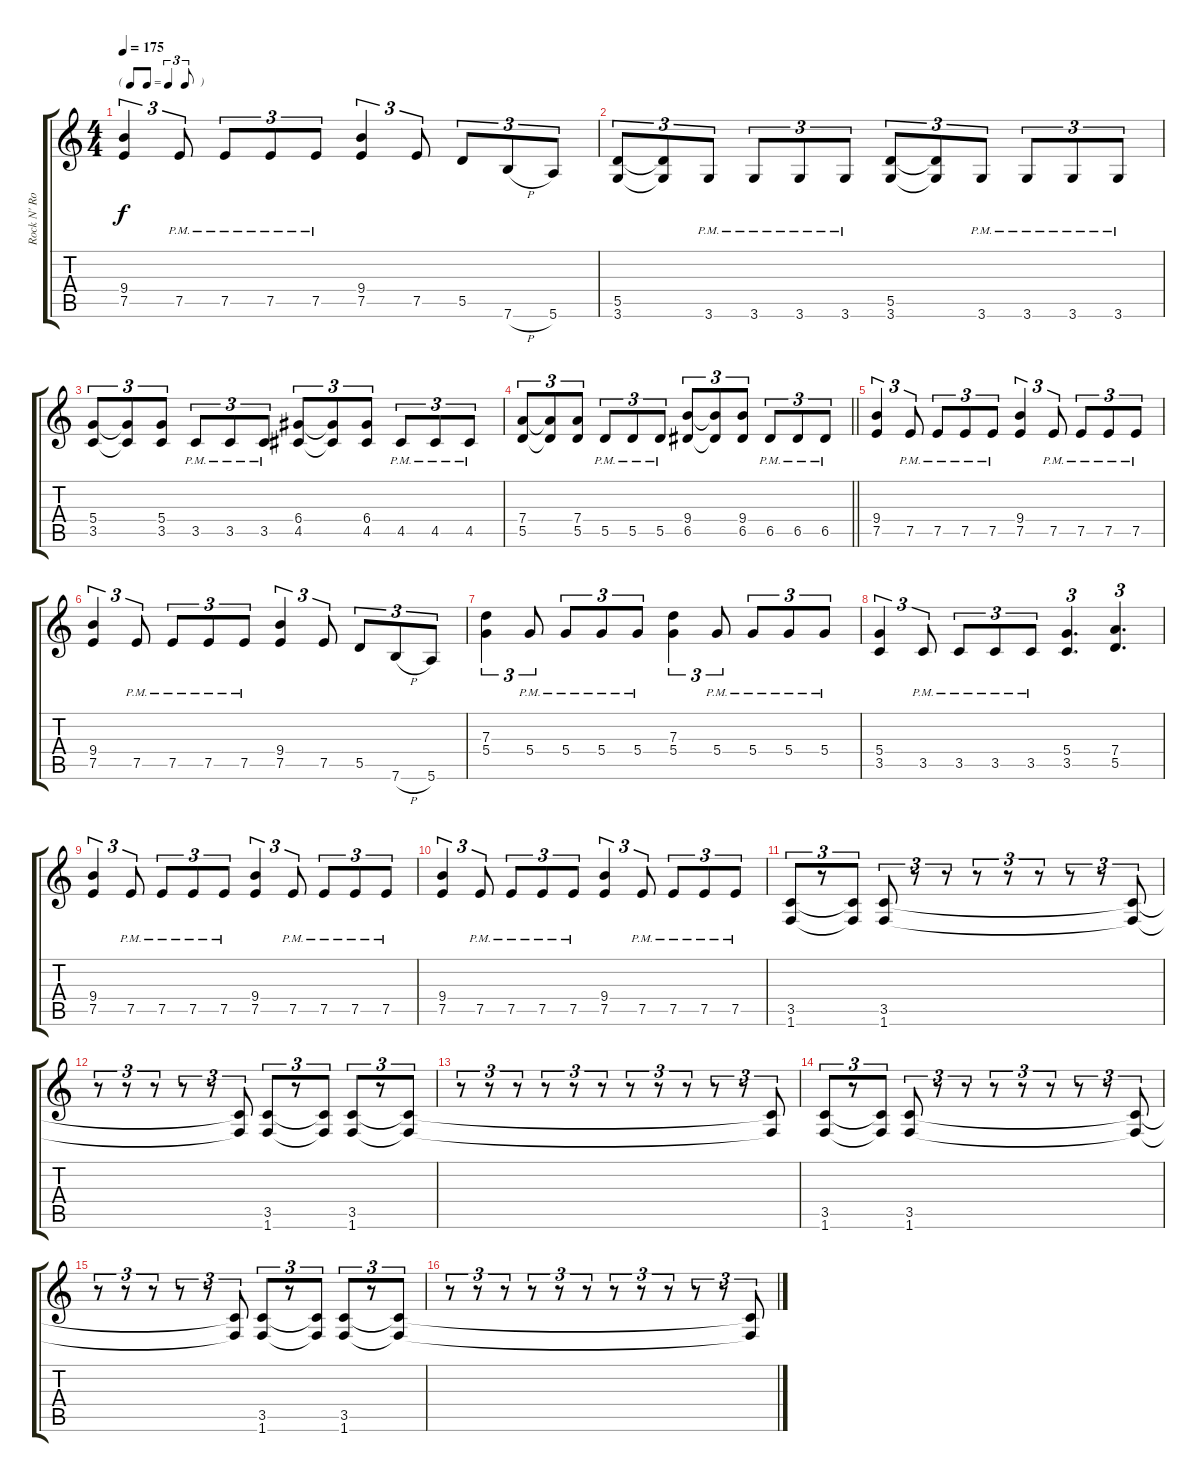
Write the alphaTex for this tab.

\track ("Rock N' Rolf" "Rock N' Ro") {instrument distortionguitar}
\staff {score tabs}
\tuning (E4 B3 G3 D3 A2 E2) {hide}
\ts (4 4)
\tf triplet8th
\tempo 175
\clef g2
\ks c
(9.4 7.5).4{tu (3 2) dy f} 7.5{pm}.8{tu (3 2)} 7.5{pm}.8{tu (3 2)} 7.5{pm}.8{tu (3 2)} 7.5{pm}.8{tu (3 2)} (9.4 7.5).4{tu (3 2)} 7.5.8{tu (3 2)} 5.5.8{tu (3 2)} 7.6{h}.8{tu (3 2)} 5.6.8{tu (3 2)} |
(5.5 3.6).8{tu (3 2)} (5.5{t} 3.6{t}).8{tu (3 2)} 3.6{pm}.8{tu (3 2)} 3.6{pm}.8{tu (3 2)} 3.6{pm}.8{tu (3 2)} 3.6{pm}.8{tu (3 2)} (5.5 3.6).8{tu (3 2)} (5.5{t} 3.6{t}).8{tu (3 2)} 3.6{pm}.8{tu (3 2)} 3.6{pm}.8{tu (3 2)} 3.6{pm}.8{tu (3 2)} 3.6{pm}.8{tu (3 2)} |
(5.4 3.5).8{tu (3 2)} (5.4{t} 3.5{t}).8{tu (3 2)} (5.4 3.5).8{tu (3 2)} 3.5{pm}.8{tu (3 2)} 3.5{pm}.8{tu (3 2)} 3.5{pm}.8{tu (3 2)} (6.4 4.5).8{tu (3 2)} (6.4{t} 4.5{t}).8{tu (3 2)} (6.4 4.5).8{tu (3 2)} 4.5{pm}.8{tu (3 2)} 4.5{pm}.8{tu (3 2)} 4.5{pm}.8{tu (3 2)} |
\barLineRight lightlight
(7.4 5.5).8{tu (3 2)} (7.4{t} 5.5{t}).8{tu (3 2)} (7.4 5.5).8{tu (3 2)} 5.5{pm}.8{tu (3 2)} 5.5{pm}.8{tu (3 2)} 5.5{pm}.8{tu (3 2)} (9.4 6.5).8{tu (3 2)} (9.4{t} 6.5{t}).8{tu (3 2)} (9.4 6.5).8{tu (3 2)} 6.5{pm}.8{tu (3 2)} 6.5{pm}.8{tu (3 2)} 6.5{pm}.8{tu (3 2)} |
\section ("" "")
(9.4 7.5).4{tu (3 2)} 7.5{pm}.8{tu (3 2)} 7.5{pm}.8{tu (3 2)} 7.5{pm}.8{tu (3 2)} 7.5{pm}.8{tu (3 2)} (9.4 7.5).4{tu (3 2)} 7.5{pm}.8{tu (3 2)} 7.5{pm}.8{tu (3 2)} 7.5{pm}.8{tu (3 2)} 7.5{pm}.8{tu (3 2)} |
(9.4 7.5).4{tu (3 2)} 7.5{pm}.8{tu (3 2)} 7.5{pm}.8{tu (3 2)} 7.5{pm}.8{tu (3 2)} 7.5{pm}.8{tu (3 2)} (9.4 7.5).4{tu (3 2)} 7.5.8{tu (3 2)} 5.5.8{tu (3 2)} 7.6{h}.8{tu (3 2)} 5.6.8{tu (3 2)} |
(7.3 5.4).4{tu (3 2)} 5.4{pm}.8{tu (3 2)} 5.4{pm}.8{tu (3 2)} 5.4{pm}.8{tu (3 2)} 5.4{pm}.8{tu (3 2)} (7.3 5.4).4{tu (3 2)} 5.4{pm}.8{tu (3 2)} 5.4{pm}.8{tu (3 2)} 5.4{pm}.8{tu (3 2)} 5.4{pm}.8{tu (3 2)} |
(5.4 3.5).4{tu (3 2)} 3.5{pm}.8{tu (3 2)} 3.5{pm}.8{tu (3 2)} 3.5{pm}.8{tu (3 2)} 3.5{pm}.8{tu (3 2)} (5.4 3.5).4{d tu (3 2)} (7.4 5.5).4{d tu (3 2)} |
(9.4 7.5).4{tu (3 2)} 7.5{pm}.8{tu (3 2)} 7.5{pm}.8{tu (3 2)} 7.5{pm}.8{tu (3 2)} 7.5{pm}.8{tu (3 2)} (9.4 7.5).4{tu (3 2)} 7.5{pm}.8{tu (3 2)} 7.5{pm}.8{tu (3 2)} 7.5{pm}.8{tu (3 2)} 7.5{pm}.8{tu (3 2)} |
(9.4 7.5).4{tu (3 2)} 7.5{pm}.8{tu (3 2)} 7.5{pm}.8{tu (3 2)} 7.5{pm}.8{tu (3 2)} 7.5{pm}.8{tu (3 2)} (9.4 7.5).4{tu (3 2)} 7.5{pm}.8{tu (3 2)} 7.5{pm}.8{tu (3 2)} 7.5{pm}.8{tu (3 2)} 7.5{pm}.8{tu (3 2)} |
(3.5 1.6).8{tu (3 2)} r.8{tu (3 2)} (3.5{t} 1.6{t}).8{tu (3 2)} (3.5 1.6).8{tu (3 2)} r.8{tu (3 2)} r.8{tu (3 2)} r.8{tu (3 2)} r.8{tu (3 2)} r.8{tu (3 2)} r.8{tu (3 2)} r.8{tu (3 2)} (3.5{t} 1.6{t}).8{tu (3 2)} |
r.8{tu (3 2)} r.8{tu (3 2)} r.8{tu (3 2)} r.8{tu (3 2)} r.8{tu (3 2)} (3.5{t} 1.6{t}).8{tu (3 2)} (3.5 1.6).8{tu (3 2)} r.8{tu (3 2)} (3.5{t} 1.6{t}).8{tu (3 2)} (3.5 1.6).8{tu (3 2)} r.8{tu (3 2)} (3.5{t} 1.6{t}).8{tu (3 2)} |
r.8{tu (3 2)} r.8{tu (3 2)} r.8{tu (3 2)} r.8{tu (3 2)} r.8{tu (3 2)} r.8{tu (3 2)} r.8{tu (3 2)} r.8{tu (3 2)} r.8{tu (3 2)} r.8{tu (3 2)} r.8{tu (3 2)} (3.5{t} 1.6{t}).8{tu (3 2)} |
(3.5 1.6).8{tu (3 2)} r.8{tu (3 2)} (3.5{t} 1.6{t}).8{tu (3 2)} (3.5 1.6).8{tu (3 2)} r.8{tu (3 2)} r.8{tu (3 2)} r.8{tu (3 2)} r.8{tu (3 2)} r.8{tu (3 2)} r.8{tu (3 2)} r.8{tu (3 2)} (3.5{t} 1.6{t}).8{tu (3 2)} |
r.8{tu (3 2)} r.8{tu (3 2)} r.8{tu (3 2)} r.8{tu (3 2)} r.8{tu (3 2)} (3.5{t} 1.6{t}).8{tu (3 2)} (3.5 1.6).8{tu (3 2)} r.8{tu (3 2)} (3.5{t} 1.6{t}).8{tu (3 2)} (3.5 1.6).8{tu (3 2)} r.8{tu (3 2)} (3.5{t} 1.6{t}).8{tu (3 2)} |
r.8{tu (3 2)} r.8{tu (3 2)} r.8{tu (3 2)} r.8{tu (3 2)} r.8{tu (3 2)} r.8{tu (3 2)} r.8{tu (3 2)} r.8{tu (3 2)} r.8{tu (3 2)} r.8{tu (3 2)} r.8{tu (3 2)} (3.5{t} 1.6{t}).8{tu (3 2)}
